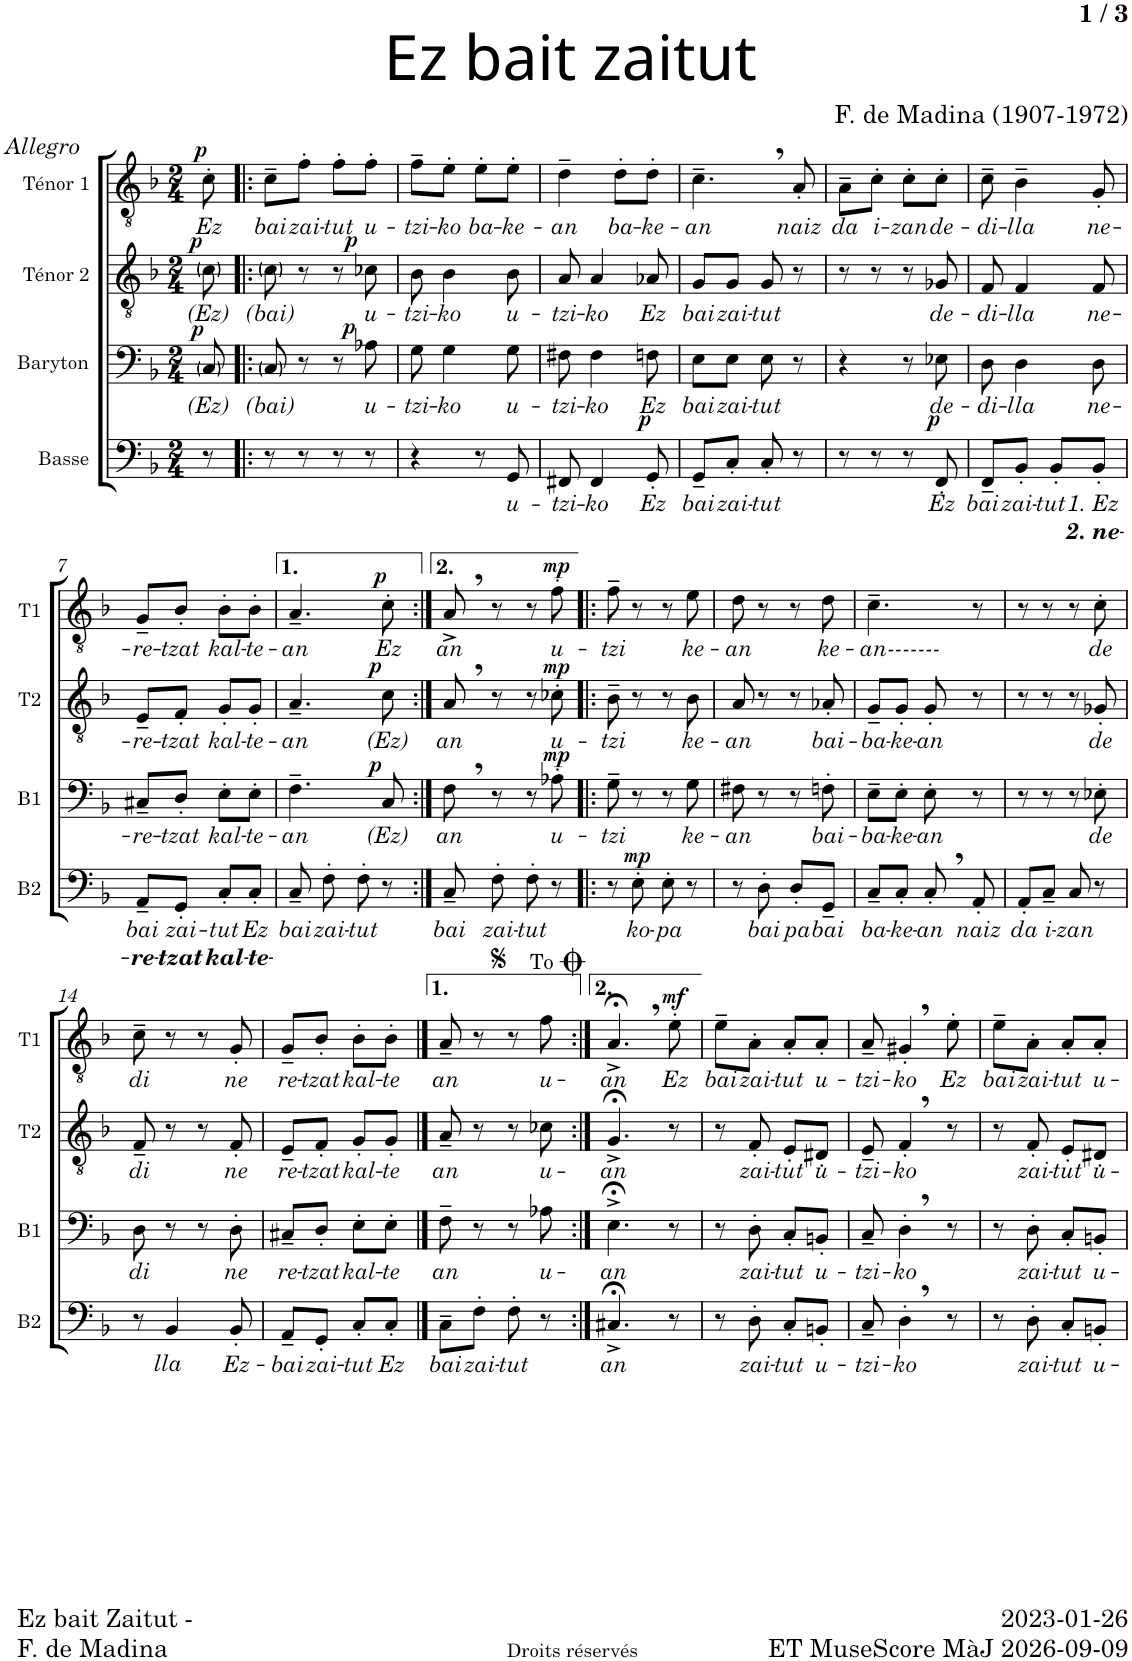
**kern	**text	**text	**dynam	**kern	**text	**dynam	**kern	**text	**dynam	**kern	**text	**dynam
*part4	*part4	*part4	*part4	*part3	*part3	*part3	*part2	*part2	*part2	*part1	*part1	*part1
*staff4	*staff4	*staff4	*staff4	*staff3	*staff3	*staff3	*staff2	*staff2	*staff2	*staff1	*staff1	*staff1
*I"Basse	*	*	*	*I"Baryton	*	*	*I"Ténor 2	*	*	*I"Ténor 1	*	*
*I'B2	*	*	*	*I'B1	*	*	*I'T2	*	*	*I'T1	*	*
*clefF4	*	*	*	*clefF4	*	*	*clefGv2	*	*	*clefGv2	*	*
*k[b-]	*	*	*	*k[b-]	*	*	*k[b-]	*	*	*k[b-]	*	*
*M2/4	*	*	*	*M2/4	*	*	*M2/4	*	*	*M2/4	*	*
=	=	=	=	=	=	=	=	=	=	=	=	=
!	!	!	!	!	!	!	!	!	!	!LO:TX:a:i:t=Allegro	!	!
!	!	!	!	!	!LO:LY:b	!LO:DY:a	!	!LO:LY:b	!LO:DY:a	!	!LO:LY:b	!LO:DY:a
8r	.	.	.	8C/	(Ez)	p	8c\	(Ez)	p	8c'\	Ez	p
=1!|:	=1!|:	=1!|:	=1!|:	=1!|:	=1!|:	=1!|:	=1!|:	=1!|:	=1!|:	=1!|:	=1!|:	=1!|:
!	!	!	!	!	!LO:LY:b	!	!	!LO:LY:b	!	!	!LO:LY:b	!
8r	.	.	.	8C/	(bai)	.	8c\	(bai)	.	8c~\L	bai	.
!	!	!	!	!	!	!	!	!	!	!	!LO:LY:b	!
8r	.	.	.	8r	.	.	8r	.	.	8f'\J	zai-	.
!	!	!	!	!	!	!	!	!	!	!	!LO:LY:b	!
8r	.	.	.	8r	.	.	8r	.	.	8f'\L	-tut	.
!	!	!	!	!	!LO:LY:b	!LO:DY:a	!	!LO:LY:b	!LO:DY:a	!	!LO:LY:b	!
8r	.	.	.	8A-X\	u-	p	8c-X\	u-	p	8f'\J	u-	.
=2	=2	=2	=2	=2	=2	=2	=2	=2	=2	=2	=2	=2
!	!	!	!	!	!LO:LY:b	!	!	!LO:LY:b	!	!	!LO:LY:b	!
4r	.	.	.	8G\	-tzi-	.	8B-\	-tzi-	.	8f~\L	-tzi-	.
!	!	!	!	!	!LO:LY:b	!	!	!LO:LY:b	!	!	!LO:LY:b	!
.	.	.	.	4G\	-ko	.	4B-\	-ko	.	8e'\J	-ko	.
!	!	!	!	!	!	!	!	!	!	!	!LO:LY:b	!
8r	.	.	.	.	.	.	.	.	.	8e'\L	ba-	.
!	!LO:LY:b	!	!	!	!LO:LY:b	!	!	!LO:LY:b	!	!	!LO:LY:b	!
8GG/	u-	.	.	8G\	u-	.	8B-\	u-	.	8e'\J	-ke-	.
=3	=3	=3	=3	=3	=3	=3	=3	=3	=3	=3	=3	=3
!	!LO:LY:b	!	!	!	!LO:LY:b	!	!	!LO:LY:b	!	!	!LO:LY:b	!
8FF#X/	-tzi-	.	.	8F#X\	-tzi-	.	8A/	-tzi-	.	4d~\	-an	.
!	!LO:LY:b	!	!	!	!LO:LY:b	!	!	!LO:LY:b	!	!	!	!
4FF#/	-ko	.	.	4F#\	-ko	.	4A/	-ko	.	.	.	.
!	!	!	!	!	!	!	!	!	!	!	!LO:LY:b	!
.	.	.	.	.	.	.	.	.	.	8d'\L	ba-	.
!	!LO:LY:b	!	!LO:DY:a	!	!LO:LY:b	!	!	!LO:LY:b	!	!	!LO:LY:b	!
8GG'/	Ez	.	p	8Fn\	Ez	.	8A-X/	Ez	.	8d'\J	-ke-	.
=4	=4	=4	=4	=4	=4	=4	=4	=4	=4	=4	=4	=4
!	!LO:LY:b	!	!	!	!LO:LY:b	!	!	!LO:LY:b	!	!	!LO:LY:b	!
8GG~/L	bai	.	.	8E\L	bai	.	8G/L	bai	.	4.c~,\	-an	.
!	!LO:LY:b	!	!	!	!LO:LY:b	!	!	!LO:LY:b	!	!	!	!
8C'/J	zai-	.	.	8E\J	zai-	.	8G/J	zai-	.	.	.	.
!	!LO:LY:b	!	!	!	!LO:LY:b	!	!	!LO:LY:b	!	!	!	!
8C'/	-tut	.	.	8E\	-tut	.	8G/	-tut	.	.	.	.
!	!	!	!	!	!	!	!	!	!	!	!LO:LY:b	!
8r	.	.	.	8r	.	.	8r	.	.	8A'/	naiz	.
=5	=5	=5	=5	=5	=5	=5	=5	=5	=5	=5	=5	=5
!	!	!	!	!	!	!	!	!	!	!	!LO:LY:b	!
8r	.	.	.	4r	.	.	8r	.	.	8A~\L	da	.
!	!	!	!	!	!	!	!	!	!	!	!LO:LY:b	!
8r	.	.	.	.	.	.	8r	.	.	8c'\J	i-	.
!	!	!	!	!	!	!	!	!	!	!	!LO:LY:b	!
8r	.	.	.	8r	.	.	8r	.	.	8c'\L	-zan	.
!	!LO:LY:b	!	!LO:DY:a	!	!LO:LY:b	!	!	!LO:LY:b	!	!	!LO:LY:b	!
8FF'/	Ez	.	p	8E-X\	de-	.	8G-X/	de-	.	8c'\J	de-	.
=6	=6	=6	=6	=6	=6	=6	=6	=6	=6	=6	=6	=6
!	!LO:LY:b	!	!	!	!LO:LY:b	!	!	!LO:LY:b	!	!	!LO:LY:b	!
8FF~/L	bai	.	.	8D\	-di-	.	8F/	-di-	.	8c~\	-di-	.
!	!LO:LY:b	!	!	!	!LO:LY:b	!	!	!LO:LY:b	!	!	!LO:LY:b	!
8BB-'/J	zai-	.	.	4D\	-lla	.	4F/	-lla	.	4B-~\	-lla	.
!	!LO:LY:b	!	!	!	!	!	!	!	!	!	!	!
8BB-'/L	-tut	.	.	.	.	.	.	.	.	.	.	.
!	!LO:LY:b	!LO:LY:b	!	!	!LO:LY:b	!	!	!LO:LY:b	!	!	!LO:LY:b	!
8BB-'/J	1. Ez	2. ne-	.	8D\	ne-	.	8F/	ne-	.	8G'/	ne-	.
!!LO:LB:g=z
=7	=7	=7	=7	=7	=7	=7	=7	=7	=7	=7	=7	=7
!	!LO:LY:b	!LO:LY:b	!	!	!LO:LY:b	!	!	!LO:LY:b	!	!	!LO:LY:b	!
8AA~/L	bai	-re-	.	8C#X~/L	-re-	.	8E~/L	-re-	.	8G~/L	-re-	.
!	!LO:LY:b	!LO:LY:b	!	!	!LO:LY:b	!	!	!LO:LY:b	!	!	!LO:LY:b	!
8GG'/J	zai-	-tzat	.	8D'/J	-tzat	.	8F'/J	-tzat	.	8B-'/J	-tzat	.
!	!LO:LY:b	!LO:LY:b	!	!	!LO:LY:b	!	!	!LO:LY:b	!	!	!LO:LY:b	!
8C'/L	-tut	kal-	.	8E'\L	kal-	.	8G'/L	kal-	.	8B-'\L	kal-	.
!	!LO:LY:b	!LO:LY:b	!	!	!LO:LY:b	!	!	!LO:LY:b	!	!	!LO:LY:b	!
8C'/J	Ez	-te-	.	8E'\J	-te-	.	8G'/J	-te-	.	8B-'\J	-te-	.
=8	=8	=8	=8	=8	=8	=8	=8	=8	=8	=8	=8	=8
!	!LO:LY:b	!	!	!	!LO:LY:b	!	!	!LO:LY:b	!	!	!LO:LY:b	!
8C~/	bai	.	.	4.F~\	-an	.	4.A~/	-an	.	4.A~/	-an	.
!	!LO:LY:b	!	!	!	!	!	!	!	!	!	!	!
8F'\	zai-	.	.	.	.	.	.	.	.	.	.	.
!	!LO:LY:b	!	!	!	!	!	!	!	!	!	!	!
8F'\	-tut	.	.	.	.	.	.	.	.	.	.	.
!	!	!	!	!	!LO:LY:b	!LO:DY:a	!	!LO:LY:b	!LO:DY:a	!	!LO:LY:b	!LO:DY:a
8r	.	.	.	8C/	(Ez)	p	8c\	(Ez)	p	8c'\	Ez	p
=9:|!	=9:|!	=9:|!	=9:|!	=9:|!	=9:|!	=9:|!	=9:|!	=9:|!	=9:|!	=9:|!	=9:|!	=9:|!
!	!LO:LY:b	!	!	!	!LO:LY:b	!	!	!LO:LY:b	!	!	!LO:LY:b	!
8C~/	bai	.	.	8F,\	an	.	8A,/	an	.	8A^,/	an	.
!	!LO:LY:b	!	!	!	!	!	!	!	!	!	!	!
8F'\	zai-	.	.	8r	.	.	8r	.	.	8r	.	.
!	!LO:LY:b	!	!	!	!	!	!	!	!	!	!	!
8F'\	-tut	.	.	8r	.	.	8r	.	.	8r	.	.
!	!	!	!	!	!LO:LY:b	!LO:DY:a	!	!LO:LY:b	!LO:DY:a	!	!LO:LY:b	!LO:DY:a
8r	.	.	.	8A-X'\	u-	mp	8c-X'\	u-	mp	8f'\	u-	mp
=10!|:	=10!|:	=10!|:	=10!|:	=10!|:	=10!|:	=10!|:	=10!|:	=10!|:	=10!|:	=10!|:	=10!|:	=10!|:
!	!	!	!	!	!LO:LY:b	!	!	!LO:LY:b	!	!	!LO:LY:b	!
8r	.	.	.	8G~\	-tzi	.	8B-~\	-tzi	.	8f~\	-tzi	.
!	!LO:LY:b	!	!LO:DY:a	!	!	!	!	!	!	!	!	!
8E'\	ko-	.	mp	8r	.	.	8r	.	.	8r	.	.
!	!LO:LY:b	!	!	!	!	!	!	!	!	!	!	!
8E'\	-pa	.	.	8r	.	.	8r	.	.	8r	.	.
!	!	!	!	!	!LO:LY:b	!	!	!LO:LY:b	!	!	!LO:LY:b	!
8r	.	.	.	8G\	ke-	.	8B-\	ke-	.	8e\	ke-	.
=11	=11	=11	=11	=11	=11	=11	=11	=11	=11	=11	=11	=11
!	!	!	!	!	!LO:LY:b	!	!	!LO:LY:b	!	!	!LO:LY:b	!
8r	.	.	.	8F#X\	-an	.	8A/	-an	.	8d\	-an	.
!	!LO:LY:b	!	!	!	!	!	!	!	!	!	!	!
8D'\	bai	.	.	8r	.	.	8r	.	.	8r	.	.
!	!LO:LY:b	!	!	!	!	!	!	!	!	!	!	!
8D'/L	pa	.	.	8r	.	.	8r	.	.	8r	.	.
!	!LO:LY:b	!	!	!	!LO:LY:b	!	!	!LO:LY:b	!	!	!LO:LY:b	!
8GG~/J	bai	.	.	8Fn'\	bai-	.	8A-X'/	bai-	.	8d\	ke-	.
=12	=12	=12	=12	=12	=12	=12	=12	=12	=12	=12	=12	=12
!	!LO:LY:b	!	!	!	!LO:LY:b	!	!	!LO:LY:b	!	!	!LO:LY:b	!
8C~/L	ba-	.	.	8E~\L	ba-	.	8G~/L	ba-	.	4.c~\	-an-------	.
!	!LO:LY:b	!	!	!	!LO:LY:b	!	!	!LO:LY:b	!	!	!	!
8C'/J	-ke-	.	.	8E'\J	-ke-	.	8G'/J	-ke-	.	.	.	.
!	!LO:LY:b	!	!	!	!LO:LY:b	!	!	!LO:LY:b	!	!	!	!
8C',/	-an	.	.	8E'\	-an	.	8G'/	-an	.	.	.	.
!	!LO:LY:b	!	!	!	!	!	!	!	!	!	!	!
8AA'/	naiz	.	.	8r	.	.	8r	.	.	8r	.	.
=13	=13	=13	=13	=13	=13	=13	=13	=13	=13	=13	=13	=13
!	!LO:LY:b	!	!	!	!	!	!	!	!	!	!	!
8AA'/L	da	.	.	8r	.	.	8r	.	.	8r	.	.
!	!LO:LY:b	!	!	!	!	!	!	!	!	!	!	!
8C~/J	i-	.	.	8r	.	.	8r	.	.	8r	.	.
!	!LO:LY:b	!	!	!	!	!	!	!	!	!	!	!
8C/	-zan	.	.	8r	.	.	8r	.	.	8r	.	.
!	!	!	!	!	!LO:LY:b	!	!	!LO:LY:b	!	!	!LO:LY:b	!
8r	.	.	.	8E-X'\	de	.	8G-X'/	de	.	8c'\	de	.
!!LO:LB:g=z
=14	=14	=14	=14	=14	=14	=14	=14	=14	=14	=14	=14	=14
!	!	!	!	!	!LO:LY:b	!	!	!LO:LY:b	!	!	!LO:LY:b	!
8r	.	.	.	8D\	di	.	8F~/	di	.	8c~\	di	.
!	!LO:LY:b	!	!	!	!	!	!	!	!	!	!	!
4BB-/	lla	.	.	8r	.	.	8r	.	.	8r	.	.
.	.	.	.	8r	.	.	8r	.	.	8r	.	.
!	!LO:LY:b	!	!	!	!LO:LY:b	!	!	!LO:LY:b	!	!	!LO:LY:b	!
8BB-'/	Ez-	.	.	8D'\	ne	.	8F'/	ne	.	8G'/	ne	.
=15	=15	=15	=15	=15	=15	=15	=15	=15	=15	=15	=15	=15
!	!LO:LY:b	!	!	!	!LO:LY:b	!	!	!LO:LY:b	!	!	!LO:LY:b	!
8AA~/L	bai	.	.	8C#X~/L	-re-	.	8E~/L	-re-	.	8G~/L	-re-	.
!	!LO:LY:b	!	!	!	!LO:LY:b	!	!	!LO:LY:b	!	!	!LO:LY:b	!
8GG'/J	zai-	.	.	8D'/J	-tzat	.	8F'/J	-tzat	.	8B-'/J	-tzat	.
!	!LO:LY:b	!	!	!	!LO:LY:b	!	!	!LO:LY:b	!	!	!LO:LY:b	!
8C'/L	-tut	.	.	8E'\L	kal-	.	8G'/L	kal-	.	8B-'\L	kal-	.
!	!LO:LY:b	!	!	!	!LO:LY:b	!	!	!LO:LY:b	!	!	!LO:LY:b	!
8C'/J	Ez	.	.	8E'\J	-te	.	8G'/J	-te	.	8B-'\J	-te	.
==16	==16	==16	==16	==16	==16	==16	==16	==16	==16	==16	==16	==16
!	!LO:LY:b	!	!	!	!LO:LY:b	!	!	!LO:LY:b	!	!	!LO:LY:b	!
8C~\L	bai	.	.	8F~\	an	.	8A~/	an	.	8A~/	an	.
!	!LO:LY:b	!	!	!	!	!	!	!	!	!	!	!
8F'\J	zai-	.	.	8r	.	.	8r	.	.	8r	.	.
!	!LO:LY:b	!	!	!	!	!	!	!	!	!	!	!
8F'\	-tut	.	.	8r	.	.	8r	.	.	8r	.	.
!	!	!	!	!	!LO:LY:b	!	!	!LO:LY:b	!	!	!LO:LY:b	!
8r	.	.	.	8A-X\	u-	.	8c-X\	u-	.	8f\	u-	.
!	!	!	!	!	!	!	!	!	!	!LO:TX:a:t=To <font size="20"/>	!	!
=17:|!	=17:|!	=17:|!	=17:|!	=17:|!	=17:|!	=17:|!	=17:|!	=17:|!	=17:|!	=17:|!	=17:|!	=17:|!
!	!LO:LY:b	!	!	!	!LO:LY:b	!	!	!LO:LY:b	!	!	!LO:LY:b	!
4.C#X;<^/	an	.	.	4.E;<^\	an	.	4.G;<^/	an	.	4.A;<^,/	-an	.
!	!	!	!	!	!	!	!	!	!	!	!LO:LY:b	!LO:DY:a
8r	.	.	.	8r	.	.	8r	.	.	8e'\	Ez	mf
=18	=18	=18	=18	=18	=18	=18	=18	=18	=18	=18	=18	=18
!	!	!	!	!	!	!	!	!	!	!	!LO:LY:b	!
8r	.	.	.	8r	.	.	8r	.	.	8e~\L	bai	.
!	!LO:LY:b	!	!	!	!LO:LY:b	!	!	!LO:LY:b	!	!	!LO:LY:b	!
8D'\	zai-	.	.	8D'\	zai-	.	8F'/	zai-	.	8A'\J	zai-	.
!	!LO:LY:b	!	!	!	!LO:LY:b	!	!	!LO:LY:b	!	!	!LO:LY:b	!
8C'/L	-tut	.	.	8C'/L	-tut	.	8E'/L	-tut	.	8A'/L	-tut	.
!	!LO:LY:b	!	!	!	!LO:LY:b	!	!	!LO:LY:b	!	!	!LO:LY:b	!
8BBn'/J	u-	.	.	8BBn'/J	u-	.	8D#X'/J	u-	.	8A'/J	u-	.
=19	=19	=19	=19	=19	=19	=19	=19	=19	=19	=19	=19	=19
!	!LO:LY:b	!	!	!	!LO:LY:b	!	!	!LO:LY:b	!	!	!LO:LY:b	!
8C~/	-tzi-	.	.	8C~/	-tzi-	.	8E~/	-tzi-	.	8A~/	-tzi-	.
!	!LO:LY:b	!	!	!	!LO:LY:b	!	!	!LO:LY:b	!	!	!LO:LY:b	!
4D',\	-ko	.	.	4D',\	-ko	.	4F',/	-ko	.	4G#X',/	-ko	.
!	!	!	!	!	!	!	!	!	!	!	!LO:LY:b	!
8r	.	.	.	8r	.	.	8r	.	.	8e'\	Ez	.
=20	=20	=20	=20	=20	=20	=20	=20	=20	=20	=20	=20	=20
!	!	!	!	!	!	!	!	!	!	!	!LO:LY:b	!
8r	.	.	.	8r	.	.	8r	.	.	8e~\L	bai	.
!	!LO:LY:b	!	!	!	!LO:LY:b	!	!	!LO:LY:b	!	!	!LO:LY:b	!
8D'\	zai-	.	.	8D'\	zai-	.	8F'/	zai-	.	8A'\J	zai-	.
!	!LO:LY:b	!	!	!	!LO:LY:b	!	!	!LO:LY:b	!	!	!LO:LY:b	!
8C'/L	-tut	.	.	8C'/L	-tut	.	8E'/L	-tut	.	8A'/L	-tut	.
!	!LO:LY:b	!	!	!	!LO:LY:b	!	!	!LO:LY:b	!	!	!LO:LY:b	!
8BBn'/J	u-	.	.	8BBn'/J	u-	.	8D#X'/J	u-	.	8A'/J	u-	.
=	=	=	=	=	=	=	=	=	=	=	=	=
*-	*-	*-	*-	*-	*-	*-	*-	*-	*-	*-	*-	*-
